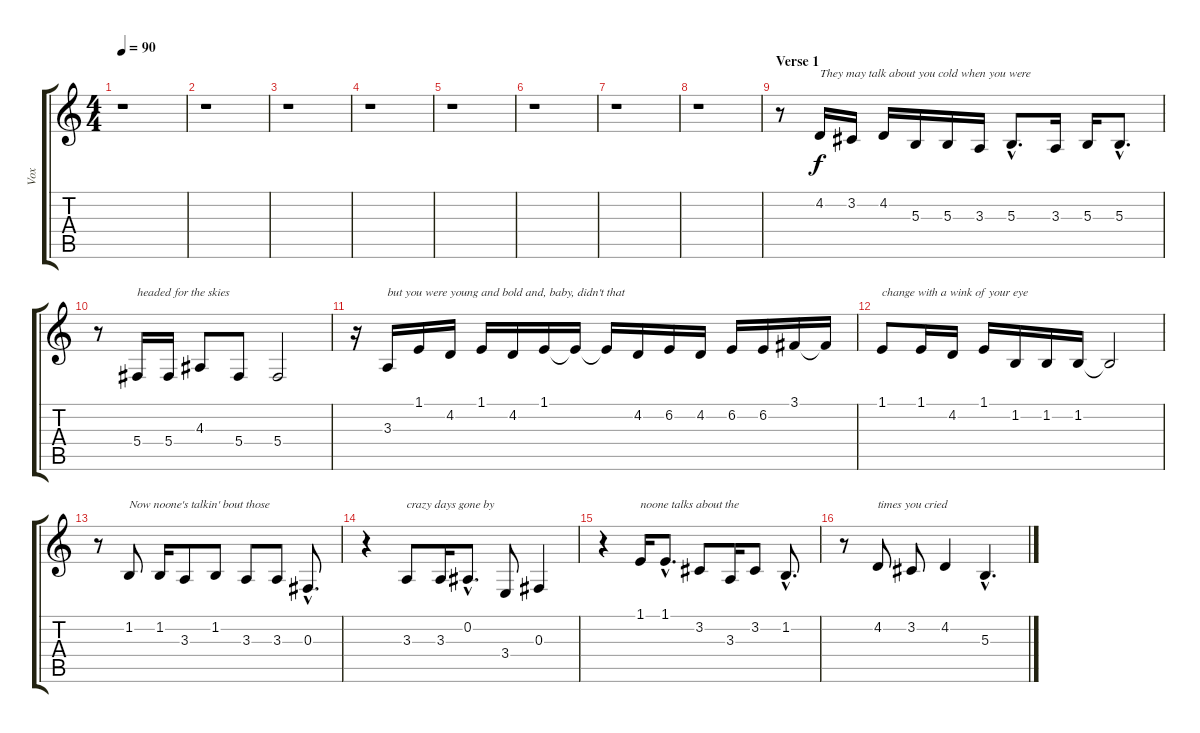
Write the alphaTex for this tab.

\track ("Vox" "Vox") {instrument altosax}
\staff {score tabs}
\tuning (Eb4 Bb3 Gb3 Db3 Ab2 Eb2) {hide}
\ts (4 4)
\tempo 90
\clef g2
\ks c
r.1{dy f instrument altosax} |
r.1 |
r.1 |
r.1 |
r.1 |
r.1 |
r.1 |
r.1 |
\section ("" "Verse 1")
r.8 4.2.16{txt "They may talk about you cold when you were"} 3.2.16 4.2.16 5.3.16 5.3.16 3.3.16 5.3{hac}.8{d} 3.3.16 5.3.16 5.3{hac}.8{d} |
r.8 5.4.16{txt "headed for the skies"} 5.4.16 4.3.8 5.4.8 5.4.2 |
r.16 3.3.16{txt "but you were young and bold and, baby, didn't that"} 1.1.16 4.2.16 1.1.16 4.2.16 1.1.16 1.1{t}.16 1.1{t}.16 4.2.16 6.2.16 4.2.16 6.2.16 6.2.16 3.1.16 3.1{t}.16 |
1.1.8{txt "change with a wink of your eye"} 1.1.16 4.2.16 1.1.16 1.2.16 1.2.16 1.2.16 1.2{t}.2 |
r.8 1.2.8{txt "Now noone's talkin' bout those"} 1.2.16 3.3.8 1.2.8 3.3.8 3.3.8 0.3{hac}.8{d} |
r.4 3.3.8{txt "crazy days gone by"} 3.3.16 0.2{hac}.8{d} 3.4.8 0.3.4 |
r.4 1.1.16{txt "noone talks about the"} 1.1{hac}.8{d} 3.2.8 3.3.16 3.2.8 1.2{hac}.8{d} |
r.8 4.2.8{txt "times you cried"} 3.2.8 4.2.4 5.3{hac}.4{d}
